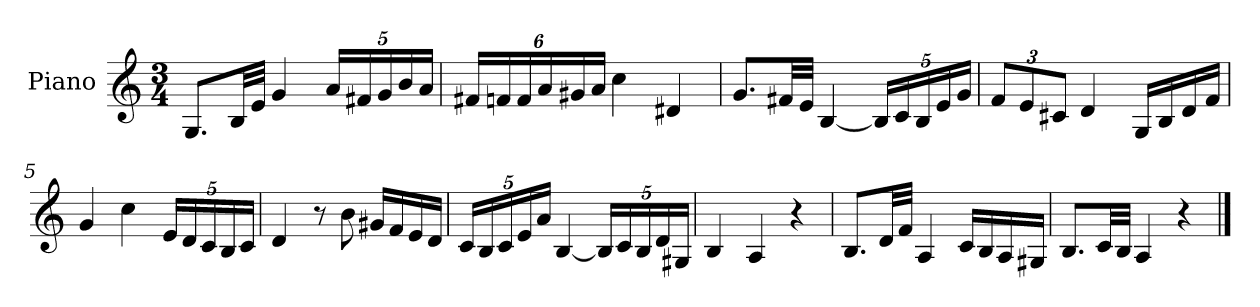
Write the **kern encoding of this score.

**kern
*part1
*staff1
*I"Piano
*I'Pno
*clefG2
*k[]
*a:
*M3/4
=1
8.G/L
32B/LL
32e/JJJ
4g/
20a/LL
20f#X/
20g/
20b/
20a/JJ
=2
24f#X/LL
24fn/
24f/
24a/
24g#X/
24a/JJ
4cc\
4d#X/
=3
8.g/L
32f#X/LL
32e/JJJ
[4B/
20B/LL]
20c/
20B/
20e/
20g/JJ
=4
12f/L
12e/
12c#X/J
4d/
16G/LL
16B/
16d/
16f/JJ
=5
4g/
4cc\
20e/LL
20d/
20c/
20B/
20c/JJ
=6
4d/
8r
8b\
16g#X/LL
16f/
16e/
16d/JJ
=7
20c/LL
20B/
20c/
20e/
20a/JJ
[4B/
20B/LL]
20c/
20B/
20d/
20G#X/JJ
=8
4B/
4A/
4r
=9
8.B/L
32d/LL
32f/JJJ
4A/
16c/LL
16B/
16A/
16G#X/JJ
=10
8.B/L
32c/LL
32B/JJJ
4A/
4r
==
*-
